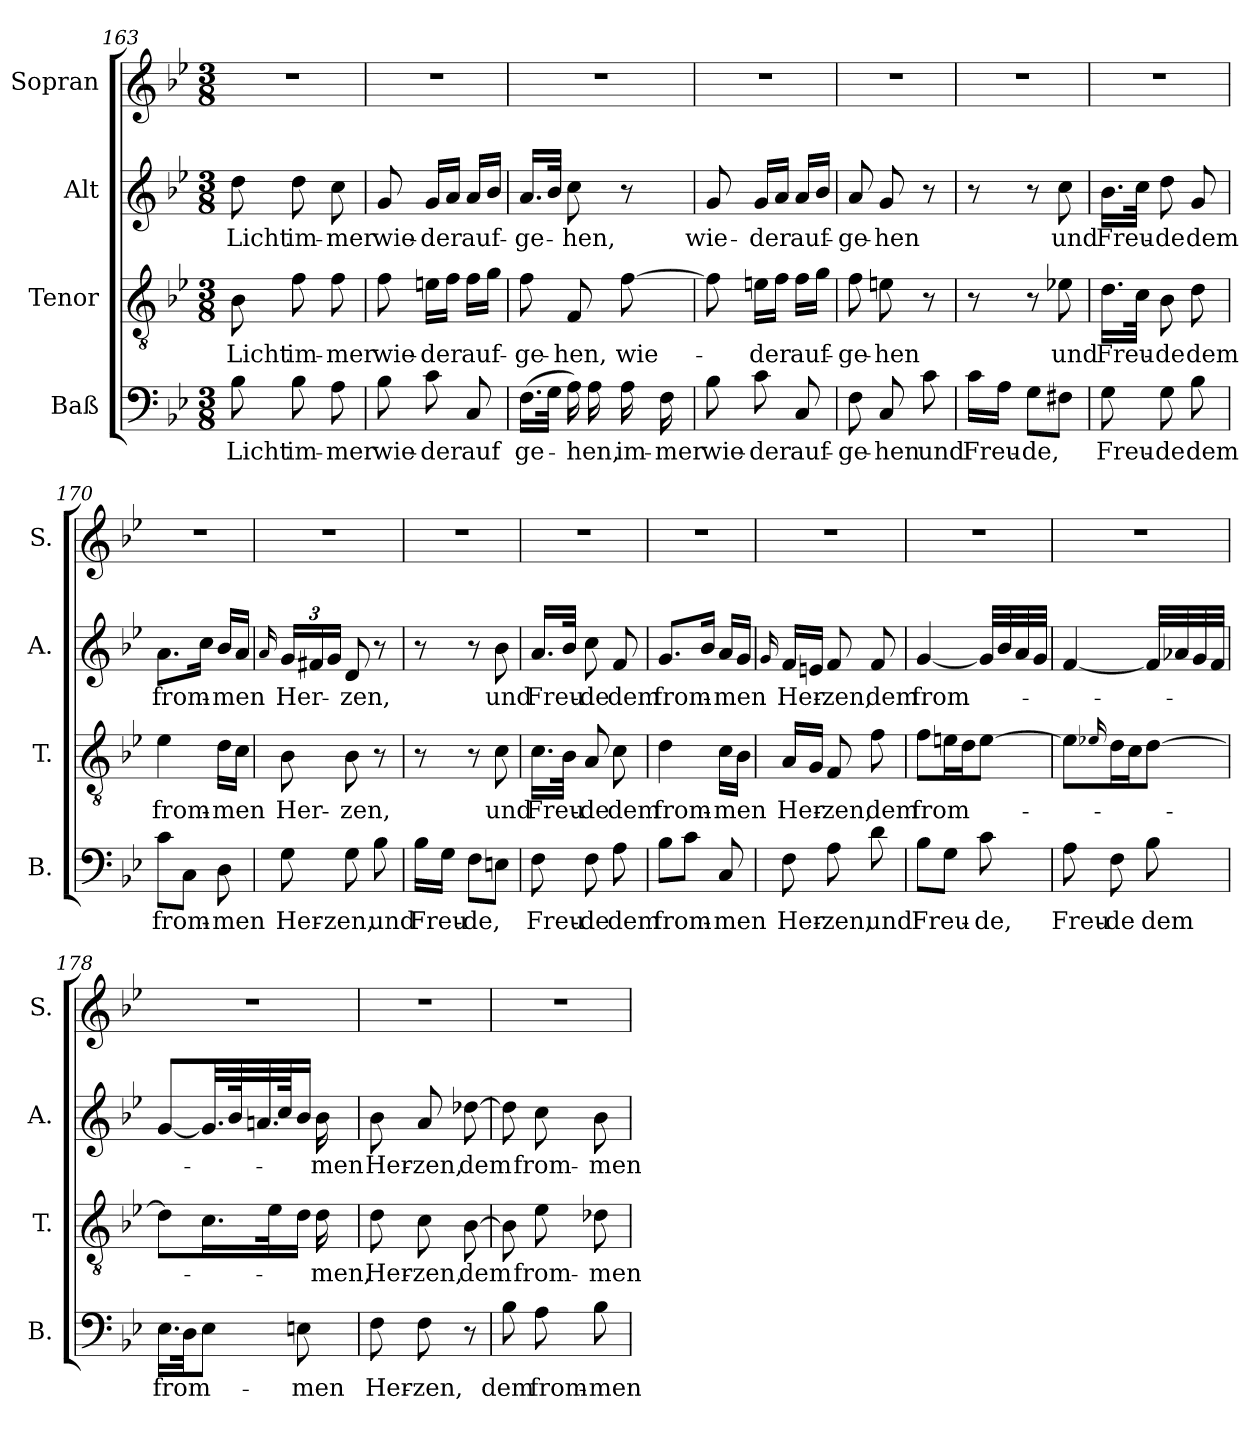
**kern	**text	**kern	**text	**kern	**text	**kern
*part4	*part4	*part3	*part3	*part2	*part2	*part1
*staff4	*staff4	*staff3	*staff3	*staff2	*staff2	*staff1
*I"Baß	*	*I"Tenor	*	*I"Alt	*	*I"Sopran
*I'B.	*	*I'T.	*	*I'A.	*	*I'S.
*clefF4	*	*clefGv2	*	*clefG2	*	*clefG2
*k[b-e-]	*	*k[b-e-]	*	*k[b-e-]	*	*k[b-e-]
*B-:	*	*B-:	*	*B-:	*	*B-:
*M3/8	*	*M3/8	*	*M3/8	*	*M3/8
=163	=163	=163	=163	=163	=163	=163
!	!LO:LY:b	!	!LO:LY:b	!	!LO:LY:b	!
8B-\	Licht	8B-\	Licht	8dd\	Licht	4.r
!	!LO:LY:b	!	!LO:LY:b	!	!LO:LY:b	!
8B-\	im-	8f\	im-	8dd\	im-	.
!	!LO:LY:b	!	!LO:LY:b	!	!LO:LY:b	!
8A\	-mer	8f\	-mer	8cc\	-mer	.
=164	=164	=164	=164	=164	=164	=164
!	!LO:LY:b	!	!LO:LY:b	!	!LO:LY:b	!
8B-\	wie-	8f\	wie-	8g/	wie-	4.r
!	!LO:LY:b	!	!LO:LY:b	!	!LO:LY:b	!
8c\	-der	16en\LL	-der	16g/LL	-der	.
.	.	16f\JJ	.	16a/JJ	.	.
!	!LO:LY:b	!	!LO:LY:b	!	!LO:LY:b	!
8C/	auf	16f\LL	auf-	16a/LL	auf-	.
.	.	16g\JJ	.	16b-/JJ	.	.
=165	=165	=165	=165	=165	=165	=165
!	!LO:LY:b	!	!LO:LY:b	!	!LO:LY:b	!
(>16.F\LL	ge-	8f\	-ge-	16.a/LL	-ge-	4.r
32G\JJk	.	.	.	32b-/JJk	.	.
!	!	!	!LO:LY:b	!	!LO:LY:b	!
16A\)	.	8F/	-hen,	8cc\	-hen,	.
!	!LO:LY:b	!	!	!	!	!
16A\	-hen,	.	.	.	.	.
!	!LO:LY:b	!	!LO:LY:b	!	!	!
16A\	im-	[8f\	wie-	8r	.	.
!	!LO:LY:b	!	!	!	!	!
16F\	-mer	.	.	.	.	.
=166	=166	=166	=166	=166	=166	=166
!	!LO:LY:b	!	!	!	!LO:LY:b	!
8B-\	wie-	8f\]	.	8g/	wie-	4.r
!	!LO:LY:b	!	!LO:LY:b	!	!LO:LY:b	!
8c\	-der	16en\LL	-der	16g/LL	-der	.
.	.	16f\JJ	.	16a/JJ	.	.
!	!LO:LY:b	!	!LO:LY:b	!	!LO:LY:b	!
8C/	auf-	16f\LL	auf-	16a/LL	auf-	.
.	.	16g\JJ	.	16b-/JJ	.	.
!!LO:LB:g=z
=167	=167	=167	=167	=167	=167	=167
!	!LO:LY:b	!	!LO:LY:b	!	!LO:LY:b	!
8F\	-ge-	8f\	-ge-	8a/	-ge-	4.r
!	!LO:LY:b	!	!LO:LY:b	!	!LO:LY:b	!
8C/	-hen	8en\	-hen	8g/	-hen	.
!	!LO:LY:b	!	!	!	!	!
8c\	und	8r	.	8r	.	.
=168	=168	=168	=168	=168	=168	=168
!	!LO:LY:b	!	!	!	!	!
16c\LL	Freu-	8r	.	8r	.	4.r
16A\JJ	.	.	.	.	.	.
!	!LO:LY:b	!	!	!	!	!
8G\L	-de,	8r	.	8r	.	.
!	!	!	!LO:LY:b	!	!LO:LY:b	!
8F#X\J	.	8e-X\	und	8cc\	und	.
=169	=169	=169	=169	=169	=169	=169
!	!LO:LY:b	!	!LO:LY:b	!	!LO:LY:b	!
8G\	Freu-	16.d\LL	Freu-	16.b-\LL	Freu-	4.r
.	.	32c\JJk	.	32cc\JJk	.	.
!	!LO:LY:b	!	!LO:LY:b	!	!LO:LY:b	!
8G\	-de	8B-\	-de	8dd\	-de	.
!	!LO:LY:b	!	!LO:LY:b	!	!LO:LY:b	!
8B-\	dem	8d\	dem	8g/	dem	.
=170	=170	=170	=170	=170	=170	=170
!	!LO:LY:b	!	!LO:LY:b	!	!LO:LY:b	!
8c\L	from-	4e-\	from-	8.a\L	from-	4.r
8C\J	.	.	.	.	.	.
.	.	.	.	16cc\Jk	.	.
!	!LO:LY:b	!	!LO:LY:b	!	!LO:LY:b	!
8D\	-men	16d\LL	-men	16b-/LL	-men	.
.	.	16c\JJ	.	16a/JJ	.	.
=171	=171	=171	=171	=171	=171	=171
.	.	.	.	16qqa/	.	.
!	!LO:LY:b	!	!LO:LY:b	!	!	!
*	*	*	*	*Xbrackettup	*	*
!	!	!	!	!	!LO:LY:b	!
8G\	Her-	8B-\	Her-	24g/LL	Her-	4.r
.	.	.	.	24f#X/	.	.
.	.	.	.	24g/JJ	.	.
!	!LO:LY:b	!	!LO:LY:b	!	!LO:LY:b	!
8G\	-zen,	8B-\	-zen,	8d/	-zen,	.
!	!LO:LY:b	!	!	!	!	!
8B-\	und	8r	.	8r	.	.
=172	=172	=172	=172	=172	=172	=172
!	!LO:LY:b	!	!	!	!	!
16B-\LL	Freu-	8r	.	8r	.	4.r
16G\JJ	.	.	.	.	.	.
!	!LO:LY:b	!	!	!	!	!
8F\L	-de,	8r	.	8r	.	.
!	!	!	!LO:LY:b	!	!LO:LY:b	!
8En\J	.	8c\	und	8b-\	und	.
=173	=173	=173	=173	=173	=173	=173
!	!LO:LY:b	!	!LO:LY:b	!	!LO:LY:b	!
8F\	Freu-	16.c\LL	Freu-	16.a/LL	Freu-	4.r
.	.	32B-\JJk	.	32b-/JJk	.	.
!	!LO:LY:b	!	!LO:LY:b	!	!LO:LY:b	!
8F\	-de	8A/	-de	8cc\	-de	.
!	!LO:LY:b	!	!LO:LY:b	!	!LO:LY:b	!
8A\	dem	8c\	dem	8f/	dem	.
!!LO:LB:g=z
=174	=174	=174	=174	=174	=174	=174
!	!LO:LY:b	!	!LO:LY:b	!	!LO:LY:b	!
8B-\L	from-	4d\	from-	8.g/L	from-	4.r
8c\J	.	.	.	.	.	.
.	.	.	.	16b-/Jk	.	.
!	!LO:LY:b	!	!LO:LY:b	!	!LO:LY:b	!
8C/	-men	16c\LL	-men	16a/LL	-men	.
.	.	16B-\JJ	.	16g/JJ	.	.
=175	=175	=175	=175	=175	=175	=175
.	.	.	.	16qqg/	.	.
!	!LO:LY:b	!	!LO:LY:b	!	!LO:LY:b	!
8F\	Her-	16A/LL	Her-	16f/LL	Her-	4.r
.	.	16G/JJ	.	16en/JJ	.	.
!	!LO:LY:b	!	!LO:LY:b	!	!LO:LY:b	!
8A\	-zen,	8F/	-zen,	8f/	-zen,	.
!	!LO:LY:b	!	!LO:LY:b	!	!LO:LY:b	!
8d\	und	8f\	dem	8f/	dem	.
=176	=176	=176	=176	=176	=176	=176
!	!LO:LY:b	!	!LO:LY:b	!	!LO:LY:b	!
8B-\L	Freu-	8f\L	from-	[4g/	from-	4.r
8G\J	.	16en\L	.	.	.	.
.	.	16d\J	.	.	.	.
!	!LO:LY:b	!	!	!	!	!
8c\	-de,	[8e\J	.	32g/LLL]	.	.
.	.	.	.	32b-/	.	.
.	.	.	.	32a/	.	.
.	.	.	.	32g/JJJ	.	.
=177	=177	=177	=177	=177	=177	=177
!	!LO:LY:b	!	!	!	!	!
8A\	Freu-	8e\L]	.	[4f/	.	4.r
.	.	16qqe-X/	.	.	.	.
!	!LO:LY:b	!	!	!	!	!
8F\	-de	16d\L	.	.	.	.
.	.	16c\J	.	.	.	.
!	!LO:LY:b	!	!	!	!	!
8B-\	dem	[8d\J	.	32f/LLL]	.	.
.	.	.	.	32a-X/	.	.
.	.	.	.	32g/	.	.
.	.	.	.	32f/JJJ	.	.
=178	=178	=178	=178	=178	=178	=178
!	!LO:LY:b	!	!	!	!	!
16.E-\LL	from-	8d\L]	.	[8g/L	.	4.r
32D\Jk	.	.	.	.	.	.
8E-\J	.	16.c\L	.	32.g/LL]	.	.
.	.	.	.	64b-/k	.	.
.	.	.	.	32.an/	.	.
.	.	32e-\k	.	.	.	.
.	.	.	.	64cc/Jk	.	.
!	!LO:LY:b	!	!	!	!	!
8En\	-men	16d\JJ	.	16b-/JJ	.	.
!	!	!	!LO:LY:b	!	!LO:LY:b	!
.	.	16d\	-men,	16b-\	-men	.
!!LO:PB:g=z
=179	=179	=179	=179	=179	=179	=179
!	!LO:LY:b	!	!LO:LY:b	!	!LO:LY:b	!
8F\	Her-	8d\	Her-	8b-\	Her-	4.r
!	!LO:LY:b	!	!LO:LY:b	!	!LO:LY:b	!
8F\	-zen,	8c\	-zen,	8a/	-zen,	.
!	!	!	!LO:LY:b	!	!LO:LY:b	!
8r	.	[8B-\	dem	[8dd-X\	dem	.
=180	=180	=180	=180	=180	=180	=180
!	!LO:LY:b	!	!	!	!	!
8B-\	dem	8B-\]	.	8dd-\]	.	4.r
!	!LO:LY:b	!	!LO:LY:b	!	!LO:LY:b	!
8A\	from-	8e-\	from-	8cc\	from-	.
!	!LO:LY:b	!	!LO:LY:b	!	!LO:LY:b	!
8B-\	-men	8d-X\	-men	8b-\	-men	.
=	=	=	=	=	=	=
*-	*-	*-	*-	*-	*-	*-
